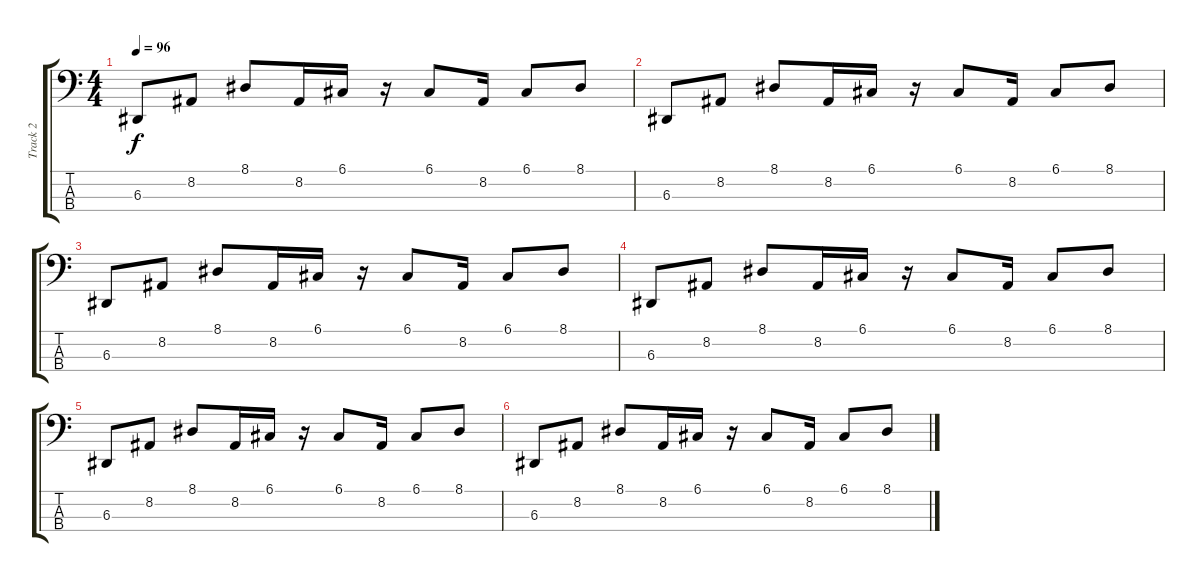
\track ("Track 2" "Track 2") {instrument lead8bassandlead}
\staff {score tabs}
\tuning (G2 D2 A1 E1) {hide}
\ts (4 4)
\tempo 96
\clef f4
\ks c
6.3.8{dy f} 8.2.8 8.1.8 8.2.16 6.1.16 r.16 6.1.8 8.2.16 6.1.8 8.1.8 |
6.3.8 8.2.8 8.1.8 8.2.16 6.1.16 r.16 6.1.8 8.2.16 6.1.8 8.1.8 |
6.3.8 8.2.8 8.1.8 8.2.16 6.1.16 r.16 6.1.8 8.2.16 6.1.8 8.1.8 |
6.3.8 8.2.8 8.1.8 8.2.16 6.1.16 r.16 6.1.8 8.2.16 6.1.8 8.1.8 |
6.3.8 8.2.8 8.1.8 8.2.16 6.1.16 r.16 6.1.8 8.2.16 6.1.8 8.1.8 |
6.3.8 8.2.8 8.1.8 8.2.16 6.1.16 r.16 6.1.8 8.2.16 6.1.8 8.1.8
